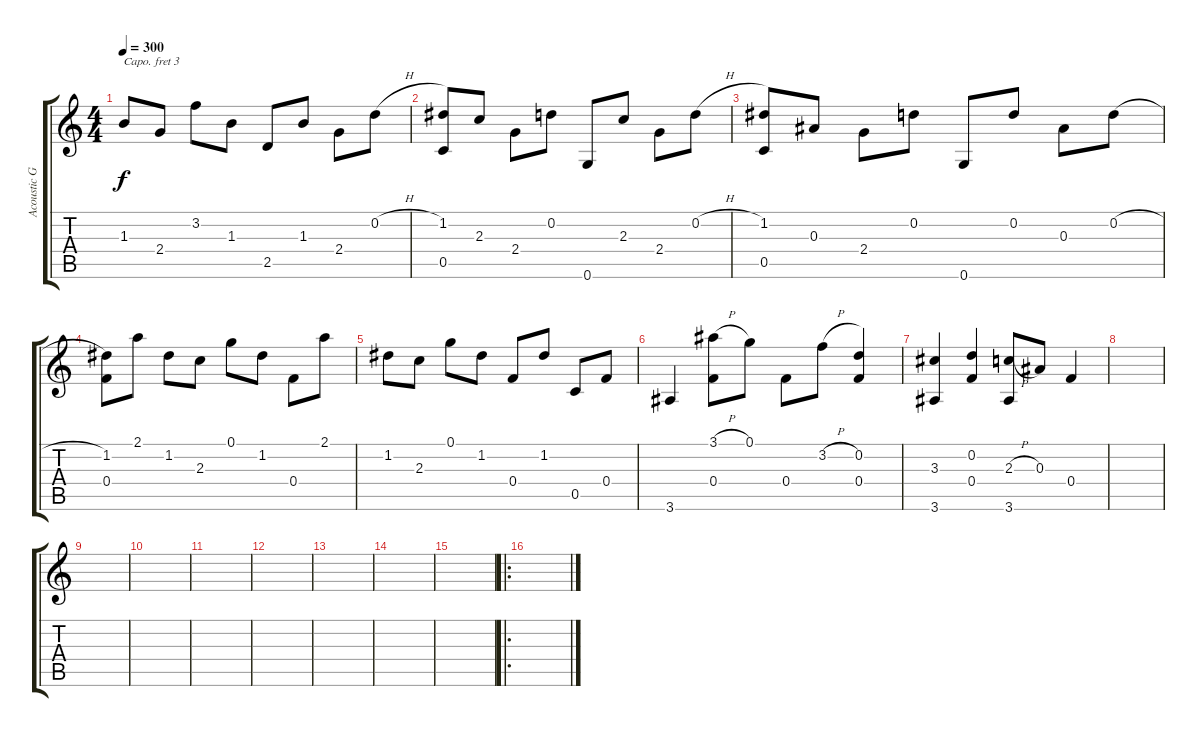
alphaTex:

\track ("Acoustic Guitar" "Acoustic G") {instrument acousticguitarnylon}
\staff {score tabs}
\capo 3
\tuning (E4 B3 G3 D3 A2 E2) {hide}
\ts (4 4)
\tempo 300
\clef g2
\ks c
1.3.8{dy f} 2.4.8 3.2.8 1.3.8 2.5.8 1.3.8 2.4.8 0.2{h}.8 |
(1.2 0.5).8 2.3.8 2.4.8 0.2.8 0.6.8 2.3.8 2.4.8 0.2{h}.8 |
(1.2 0.5).8 0.3.8 2.4.8 0.2.8 0.6.8 0.2.8 0.3.8 0.2{h}.8 |
(1.2 0.4).8 2.1.8 1.2.8 2.3.8 0.1.8 1.2.8 0.4.8 2.1.8 |
1.2.8 2.3.8 0.1.8 1.2.8 0.4.8 1.2.8 0.5.8 0.4.8 |
3.6.4 (3.1{h} 0.4).8 0.1.8 0.4.8 3.2{h}.8 (0.2 0.4).4 |
(3.3 3.6).4 (0.2 0.4).4 (2.3{h} 3.6).8 0.3.8 0.4.4 |
|
|
|
|
|
|
|
|
\ro
